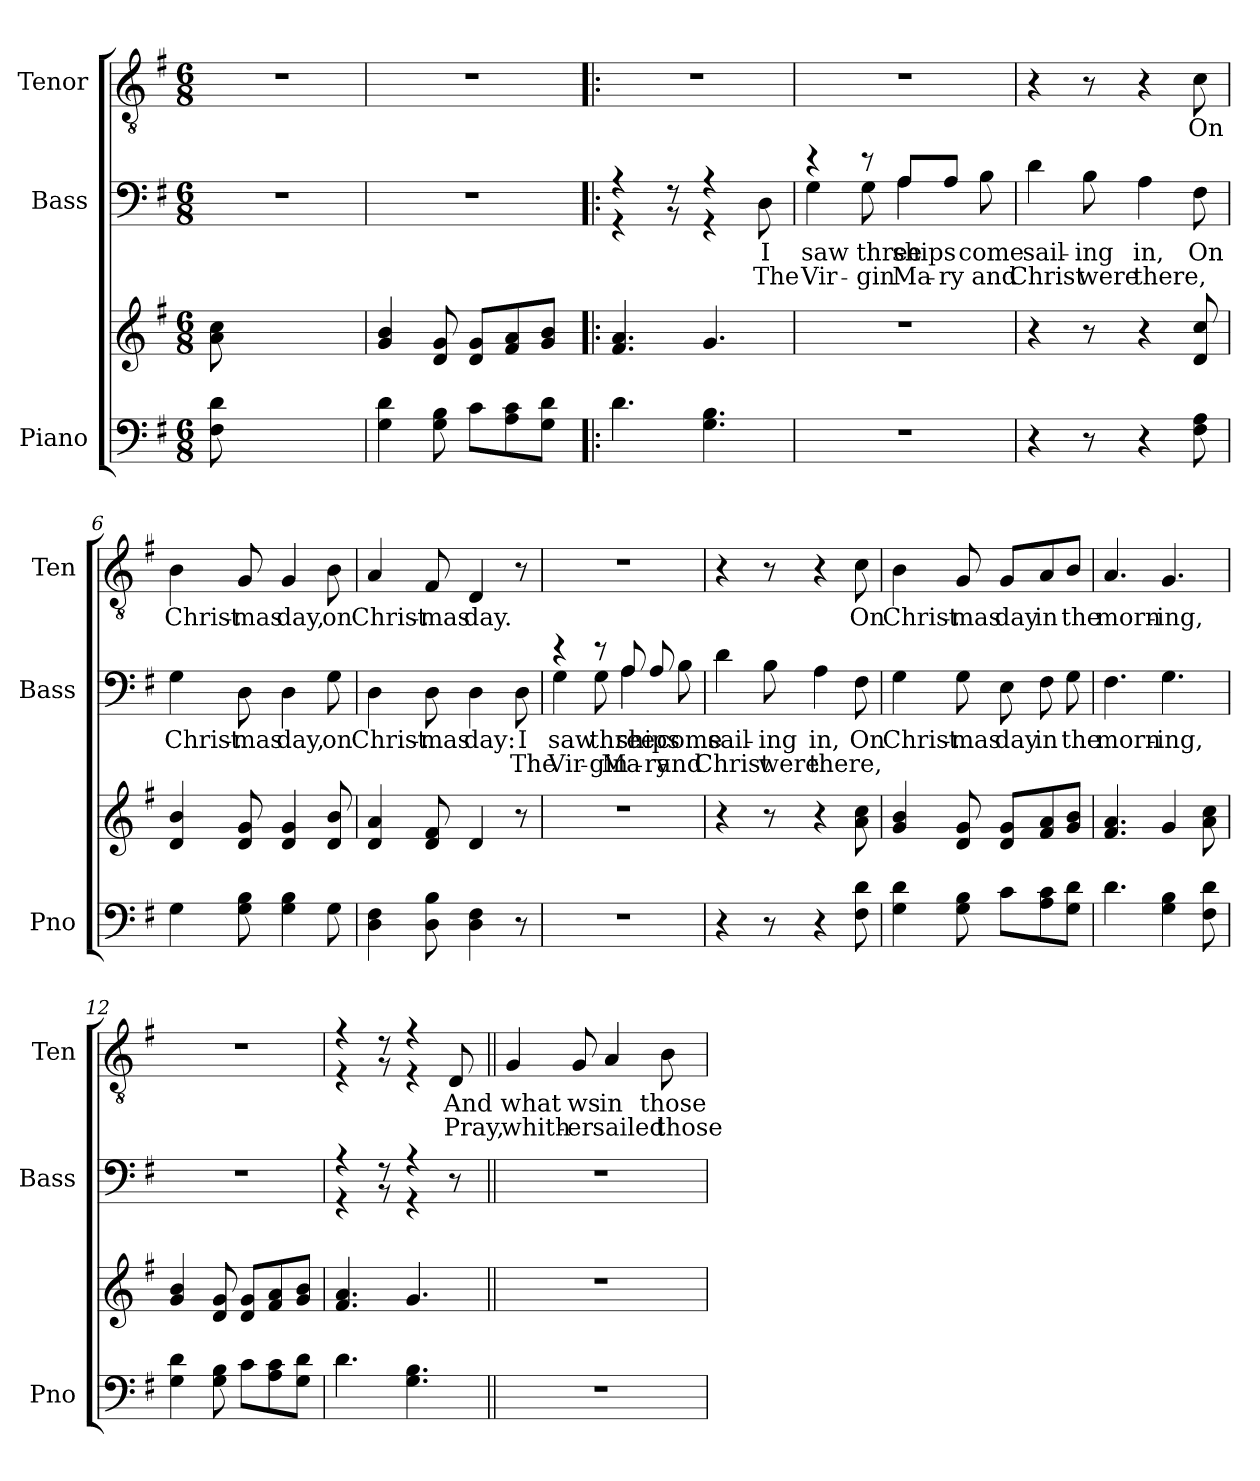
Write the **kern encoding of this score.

**kern	**kern	**kern	**text	**text	**kern	**text	**text
*part3	*part3	*part2	*part2	*part2	*part1	*part1	*part1
*staff4	*staff3	*staff2	*staff2	*staff2	*staff1	*staff1	*staff1
*I"Piano	*	*I"Bass	*	*	*I"Tenor	*	*
*I'Pno	*	*I'Bass	*	*	*I'Ten	*	*
*stria5	*stria5	*stria5	*	*	*stria5	*	*
*clefF4	*clefG2	*clefF4	*	*	*clefGv2	*	*
*k[f#]	*k[f#]	*k[f#]	*	*	*k[f#]	*	*
*G:	*G:	*G:	*	*	*G:	*	*
*M6/8	*M6/8	*M6/8	*	*	*M6/8	*	*
=1	=1	=1	=1	=1	=1	=1	=1
!	!	!LO:N:vis=1	!	!	!LO:N:vis=1	!	!
8F# 8d	8a 8cc	2.r	.	.	2.r	.	.
2ryy	2ryy	.	.	.	.	.	.
8ryy	8ryy	.	.	.	.	.	.
=2	=2	=2	=2	=2	=2	=2	=2
!	!	!LO:N:vis=1	!	!	!LO:N:vis=1	!	!
4G 4d	4g 4b	2.r	.	.	2.r	.	.
8G 8B	8d 8g	.	.	.	.	.	.
8c\L	8d/ 8g/L	.	.	.	.	.	.
8A\ 8c\	8f#/ 8a/	.	.	.	.	.	.
8G\ 8d\J	8g/ 8b/J	.	.	.	.	.	.
=3!|:	=3!|:	=3!|:	=3!|:	=3!|:	=3!|:	=3!|:	=3!|:
*	*	*^	*	*	*	*	*
!	!	!	!	!	!	!LO:N:vis=1	!	!
4.d	4.f# 4.a	4r	4r	.	.	2.r	.	.
.	.	8r	8r	.	.	.	.	.
4.G 4.B	4.g	4r	4r	.	.	.	.	.
.	.	8ryy	8D	I	The	.	.	.
=4	=4	=4	=4	=4	=4	=4	=4	=4
!LO:N:vis=1	!LO:N:vis=1	!	!	!	!	!LO:N:vis=1	!	!
2.r	2.r	4r	4G	saw	Vir-	2.r	.	.
.	.	8r	8G	three	-gin	.	.	.
.	.	8AL	4A	ships	Ma-	.	.	.
.	.	8AJ	.	.	-ry	.	.	.
.	.	8ryy	8B	come	and	.	.	.
*	*	*v	*v	*	*	*	*	*
=5	=5	=5	=5	=5	=5	=5	=5
4r	4r	4d	sail-	Christ	4r	.	.
8r	8r	8B	-ing	were	8r	.	.
4r	4r	4A	in,	there,	4r	.	.
8F# 8A	8d 8cc	8F#	On	.	8c	On	.
=6	=6	=6	=6	=6	=6	=6	=6
4G	4d 4b	4G	Christ-	.	4B	Christ-	.
8G 8B	8d 8g	8D	-mas	.	8G	-mas	.
4G 4B	4d 4g	4D	day,	.	4G	day,	.
8G	8d 8b	8G	on	.	8B	on	.
=7	=7	=7	=7	=7	=7	=7	=7
4D 4F#	4d 4a	4D	Christ-	.	4A	Christ-	.
8D 8B	8d 8f#	8D	-mas	.	8F#	-mas	.
4D 4F#	4d	4D	day:	.	4D	day.	.
8r	8r	8D	I	The	8r	.	.
=8	=8	=8	=8	=8	=8	=8	=8
!LO:N:vis=1	!LO:N:vis=1	!	!	!	!LO:N:vis=1	!	!
*	*	*^	*	*	*	*	*
2.r	2.r	4r	4G	saw	Vir-	2.r	.	.
.	.	8r	8G	three	-gin	.	.	.
.	.	8A	4A	ships	Ma-	.	.	.
.	.	8A	.	.	-ry	.	.	.
.	.	8ryy	8B	come	and	.	.	.
*	*	*v	*v	*	*	*	*	*
=9	=9	=9	=9	=9	=9	=9	=9
4r	4r	4d	sail-	Christ	4r	.	.
8r	8r	8B	-ing	were	8r	.	.
4r	4r	4A	in,	there,	4r	.	.
8F# 8d	8a 8cc	8F#	On	.	8c	On	.
=10	=10	=10	=10	=10	=10	=10	=10
4G 4d	4g 4b	4G	Christ-	.	4B	Christ-	.
8G 8B	8d 8g	8G	-mas	.	8G	-mas	.
8c\L	8d/ 8g/L	8E	day	.	8G/L	day	.
8A\ 8c\	8f#/ 8a/	8F#	in	.	8A/	in	.
8G\ 8d\J	8g/ 8b/J	8G	the	.	8B/J	the	.
=11	=11	=11	=11	=11	=11	=11	=11
4.d	4.f# 4.a	4.F#	morn-	.	4.A	morn-	.
4G 4B	4g	4.G	-ing,	.	4.G	-ing,	.
8F# 8d	8a 8cc	.	.	.	.	.	.
=12	=12	=12	=12	=12	=12	=12	=12
!	!	!LO:N:vis=1	!	!	!LO:N:vis=1	!	!
4G 4d	4g 4b	2.r	.	.	2.r	.	.
8G 8B	8d 8g	.	.	.	.	.	.
8c\L	8d/ 8g/L	.	.	.	.	.	.
8A\ 8c\	8f#/ 8a/	.	.	.	.	.	.
8G\ 8d\J	8g/ 8b/J	.	.	.	.	.	.
=13	=13	=13	=13	=13	=13	=13	=13
*	*	*^	*	*	*^	*	*
4.d	4.f# 4.a	4r	4r	.	.	4r	4r	.	.
.	.	8r	8r	.	.	8r	8r	.	.
4.G 4.B	4.g	4r	4r	.	.	4r	4r	.	.
.	.	8r	8ryy	.	.	8D	8ryy	And	Pray,
=14||	=14||	=14||	=14||	=14||	=14||	=14||	=14||	=14||	=14||
!LO:N:vis=1	!LO:N:vis=1	!LO:N:vis=1	!	!	!	!	!	!	!
*	*	*v	*v	*	*	*	*	*	*
*	*	*	*	*	*v	*v	*	*
2.r	2.r	2.r	.	.	4G	what	whith-
.	.	.	.	.	8G	ws	-er
.	.	.	.	.	4A	in	sailed
.	.	.	.	.	8B	those	those
=	=	=	=	=	=	=	=
*-	*-	*-	*-	*-	*-	*-	*-
